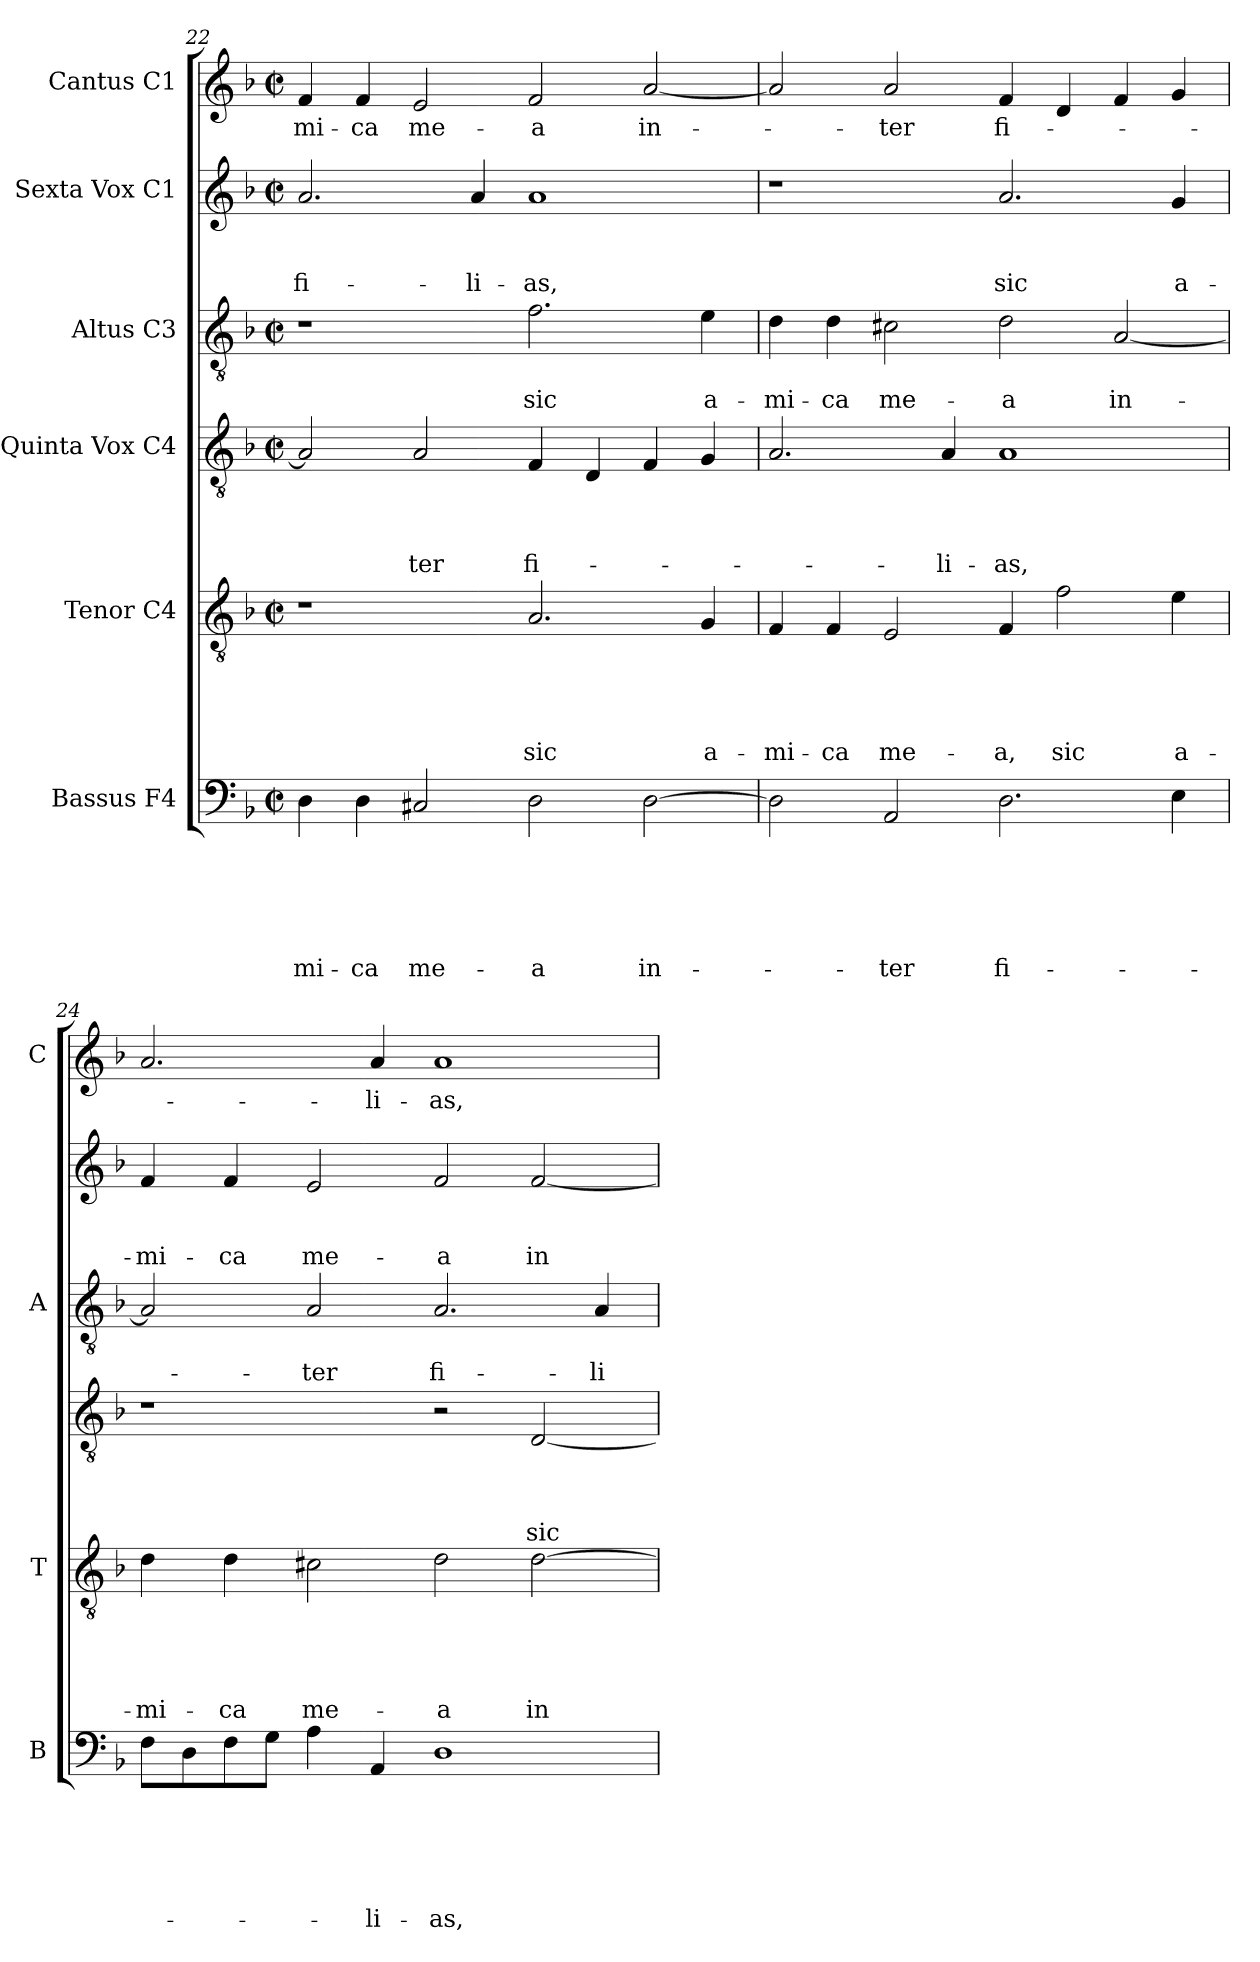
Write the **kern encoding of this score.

**kern	**text	**text	**text	**text	**text	**text	**kern	**text	**text	**text	**text	**text	**kern	**text	**text	**text	**text	**kern	**text	**text	**kern	**text	**text	**text	**kern	**text
*part6	*part6	*part6	*part6	*part6	*part6	*part6	*part5	*part5	*part5	*part5	*part5	*part5	*part4	*part4	*part4	*part4	*part4	*part3	*part3	*part3	*part2	*part2	*part2	*part2	*part1	*part1
*staff6	*staff6	*staff6	*staff6	*staff6	*staff6	*staff6	*staff5	*staff5	*staff5	*staff5	*staff5	*staff5	*staff4	*staff4	*staff4	*staff4	*staff4	*staff3	*staff3	*staff3	*staff2	*staff2	*staff2	*staff2	*staff1	*staff1
*I"Bassus F4	*	*	*	*	*	*	*I"Tenor C4	*	*	*	*	*	*I"Quinta Vox C4	*	*	*	*	*I"Altus C3	*	*	*I"Sexta Vox C1	*	*	*	*I"Cantus C1	*
*I'B	*	*	*	*	*	*	*I'T	*	*	*	*	*	*	*	*	*	*	*I'A	*	*	*	*	*	*	*I'C	*
*clefF4	*	*	*	*	*	*	*clefGv2	*	*	*	*	*	*clefGv2	*	*	*	*	*clefGv2	*	*	*clefG2	*	*	*	*clefG2	*
*k[b-]	*	*	*	*	*	*	*k[b-]	*	*	*	*	*	*k[b-]	*	*	*	*	*k[b-]	*	*	*k[b-]	*	*	*	*k[b-]	*
*F:	*	*	*	*	*	*	*F:	*	*	*	*	*	*F:	*	*	*	*	*F:	*	*	*F:	*	*	*	*F:	*
*M2/2	*	*	*	*	*	*	*M2/2	*	*	*	*	*	*M2/2	*	*	*	*	*M2/2	*	*	*M2/2	*	*	*	*M2/2	*
*met(c|)	*	*	*	*	*	*	*met(c|)	*	*	*	*	*	*met(c|)	*	*	*	*	*met(c|)	*	*	*met(c|)	*	*	*	*met(c|)	*
=22	=22	=22	=22	=22	=22	=22	=22	=22	=22	=22	=22	=22	=22	=22	=22	=22	=22	=22	=22	=22	=22	=22	=22	=22	=22	=22
!	!	!	!	!	!	!LO:LY:b	!	!	!	!	!	!	!	!	!	!	!	!	!	!	!	!	!	!LO:LY:b	!	!LO:LY:b
4D\	.	.	.	.	.	-mi-	1r	.	.	.	.	.	2A/]	.	.	.	.	1r	.	.	2.a/	.	.	fi-	4f/	-mi-
!	!	!	!	!	!	!LO:LY:b	!	!	!	!	!	!	!	!	!	!	!	!	!	!	!	!	!	!	!	!LO:LY:b
4D\	.	.	.	.	.	-ca	.	.	.	.	.	.	.	.	.	.	.	.	.	.	.	.	.	.	4f/	-ca
!	!	!	!	!	!	!LO:LY:b	!	!	!	!	!	!	!	!	!	!	!LO:LY:b	!	!	!	!	!	!	!	!	!LO:LY:b
2C#X/	.	.	.	.	.	me-	.	.	.	.	.	.	2A/	.	.	.	-ter	.	.	.	.	.	.	.	2e/	me-
!	!	!	!	!	!	!	!	!	!	!	!	!	!	!	!	!	!	!	!	!	!	!	!	!LO:LY:b	!	!
.	.	.	.	.	.	.	.	.	.	.	.	.	.	.	.	.	.	.	.	.	4a/	.	.	-li-	.	.
!	!	!	!	!	!	!LO:LY:b	!	!	!	!	!	!LO:LY:b	!	!	!	!	!LO:LY:b	!	!	!LO:LY:b	!	!	!	!LO:LY:b	!	!LO:LY:b
2D\	.	.	.	.	.	-a	2.A/	.	.	.	.	sic	4F/	.	.	.	fi-	2.f\	.	sic	1a	.	.	-as,	2f/	-a
.	.	.	.	.	.	.	.	.	.	.	.	.	4D/	.	.	.	.	.	.	.	.	.	.	.	.	.
!	!	!	!	!	!	!LO:LY:b	!	!	!	!	!	!	!	!	!	!	!	!	!	!	!	!	!	!	!	!LO:LY:b
[2D\	.	.	.	.	.	in-	.	.	.	.	.	.	4F/	.	.	.	.	.	.	.	.	.	.	.	[2a/	in-
!	!	!	!	!	!	!	!	!	!	!	!	!LO:LY:b	!	!	!	!	!	!	!	!LO:LY:b	!	!	!	!	!	!
.	.	.	.	.	.	.	4G/	.	.	.	.	a-	4G/	.	.	.	.	4e\	.	a-	.	.	.	.	.	.
!!LO:LB:g=z
=23	=23	=23	=23	=23	=23	=23	=23	=23	=23	=23	=23	=23	=23	=23	=23	=23	=23	=23	=23	=23	=23	=23	=23	=23	=23	=23
!	!	!	!	!	!	!	!	!	!	!	!	!LO:LY:b	!	!	!	!	!	!	!	!LO:LY:b	!	!	!	!	!	!
2D\]	.	.	.	.	.	.	4F/	.	.	.	.	-mi-	2.A/	.	.	.	.	4d\	.	-mi-	1r	.	.	.	2a/]	.
!	!	!	!	!	!	!	!	!	!	!	!	!LO:LY:b	!	!	!	!	!	!	!	!LO:LY:b	!	!	!	!	!	!
.	.	.	.	.	.	.	4F/	.	.	.	.	-ca	.	.	.	.	.	4d\	.	-ca	.	.	.	.	.	.
!	!	!	!	!	!	!LO:LY:b	!	!	!	!	!	!LO:LY:b	!	!	!	!	!	!	!	!LO:LY:b	!	!	!	!	!	!LO:LY:b
2AA/	.	.	.	.	.	-ter	2E/	.	.	.	.	me-	.	.	.	.	.	2c#X\	.	me-	.	.	.	.	2a/	-ter
!	!	!	!	!	!	!	!	!	!	!	!	!	!	!	!	!	!LO:LY:b	!	!	!	!	!	!	!	!	!
.	.	.	.	.	.	.	.	.	.	.	.	.	4A/	.	.	.	-li-	.	.	.	.	.	.	.	.	.
!	!	!	!	!	!	!LO:LY:b	!	!	!	!	!	!LO:LY:b	!	!	!	!	!LO:LY:b	!	!	!LO:LY:b	!	!	!	!LO:LY:b	!	!LO:LY:b
2.D\	.	.	.	.	.	fi-	4F/	.	.	.	.	-a,	1A	.	.	.	-as,	2d\	.	-a	2.a/	.	.	sic	4f/	fi-
!	!	!	!	!	!	!	!	!	!	!	!	!LO:LY:b	!	!	!	!	!	!	!	!	!	!	!	!	!	!
.	.	.	.	.	.	.	2f\	.	.	.	.	sic	.	.	.	.	.	.	.	.	.	.	.	.	4d/	.
!	!	!	!	!	!	!	!	!	!	!	!	!	!	!	!	!	!	!	!	!LO:LY:b	!	!	!	!	!	!
.	.	.	.	.	.	.	.	.	.	.	.	.	.	.	.	.	.	[2A/	.	in-	.	.	.	.	4f/	.
!	!	!	!	!	!	!	!	!	!	!	!	!LO:LY:b	!	!	!	!	!	!	!	!	!	!	!	!LO:LY:b	!	!
4E\	.	.	.	.	.	.	4e\	.	.	.	.	a-	.	.	.	.	.	.	.	.	4g/	.	.	a-	4g/	.
=24	=24	=24	=24	=24	=24	=24	=24	=24	=24	=24	=24	=24	=24	=24	=24	=24	=24	=24	=24	=24	=24	=24	=24	=24	=24	=24
!	!	!	!	!	!	!	!	!	!	!	!	!LO:LY:b	!	!	!	!	!	!	!	!	!	!	!	!LO:LY:b	!	!
8F\L	.	.	.	.	.	.	4d\	.	.	.	.	-mi-	1r	.	.	.	.	2A/]	.	.	4f/	.	.	-mi-	2.a/	.
8D\	.	.	.	.	.	.	.	.	.	.	.	.	.	.	.	.	.	.	.	.	.	.	.	.	.	.
!	!	!	!	!	!	!	!	!	!	!	!	!LO:LY:b	!	!	!	!	!	!	!	!	!	!	!	!LO:LY:b	!	!
8F\	.	.	.	.	.	.	4d\	.	.	.	.	-ca	.	.	.	.	.	.	.	.	4f/	.	.	-ca	.	.
8G\J	.	.	.	.	.	.	.	.	.	.	.	.	.	.	.	.	.	.	.	.	.	.	.	.	.	.
!	!	!	!	!	!	!	!	!	!	!	!	!LO:LY:b	!	!	!	!	!	!	!	!LO:LY:b	!	!	!	!LO:LY:b	!	!
4A\	.	.	.	.	.	.	2c#X\	.	.	.	.	me-	.	.	.	.	.	2A/	.	-ter	2e/	.	.	me-	.	.
!	!	!	!	!	!	!LO:LY:b	!	!	!	!	!	!	!	!	!	!	!	!	!	!	!	!	!	!	!	!LO:LY:b
4AA/	.	.	.	.	.	-li-	.	.	.	.	.	.	.	.	.	.	.	.	.	.	.	.	.	.	4a/	-li-
!	!	!	!	!	!	!LO:LY:b	!	!	!	!	!	!LO:LY:b	!	!	!	!	!	!	!	!LO:LY:b	!	!	!	!LO:LY:b	!	!LO:LY:b
1D	.	.	.	.	.	-as,	2d\	.	.	.	.	-a	2r	.	.	.	.	2.A/	.	fi-	2f/	.	.	-a	1a	-as,
!	!	!	!	!	!	!	!	!	!	!	!	!LO:LY:b	!	!	!	!	!LO:LY:b	!	!	!	!	!	!	!LO:LY:b	!	!
.	.	.	.	.	.	.	[2d\	.	.	.	.	in-	[2D/	.	.	.	sic	.	.	.	[2f/	.	.	in-	.	.
!	!	!	!	!	!	!	!	!	!	!	!	!	!	!	!	!	!	!	!	!LO:LY:b	!	!	!	!	!	!
.	.	.	.	.	.	.	.	.	.	.	.	.	.	.	.	.	.	4A/	.	-li-	.	.	.	.	.	.
=	=	=	=	=	=	=	=	=	=	=	=	=	=	=	=	=	=	=	=	=	=	=	=	=	=	=
*-	*-	*-	*-	*-	*-	*-	*-	*-	*-	*-	*-	*-	*-	*-	*-	*-	*-	*-	*-	*-	*-	*-	*-	*-	*-	*-
